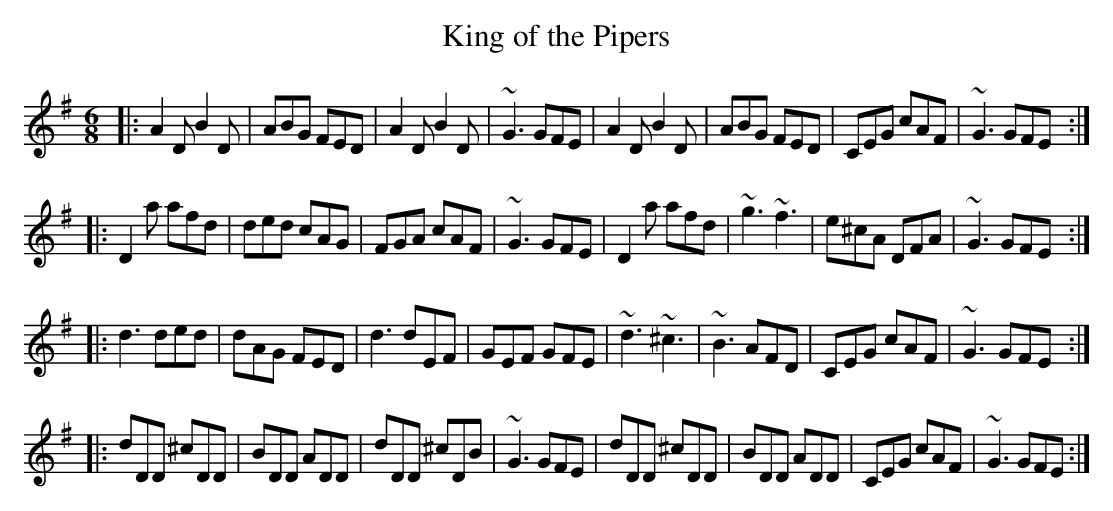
X:1
T:King of the Pipers
M:6/8
L:1/8
K:Dmix
|:A2D B2D|ABG FED|A2D B2D|~G3 GFE|\
A2D B2D|ABG FED|CEG cAF|~G3 GFE:|
|:D2a afd|ded cAG|FGA cAF|~G3 GFE|\
D2a afd|~g3 ~f3|e^cA DFA|~G3 GFE:|
|:d3 ded|dAG FED|d3 dEF|GEF GFE|\
~d3 ~^c3|~B3 AFD|CEG cAF|~G3 GFE:|
|:dDD ^cDD|BDD ADD|dDD ^cDkB|~G3 GFE|\
dDD ^cDD|BDD ADD|CEG cAF|~G3 GFE:|
